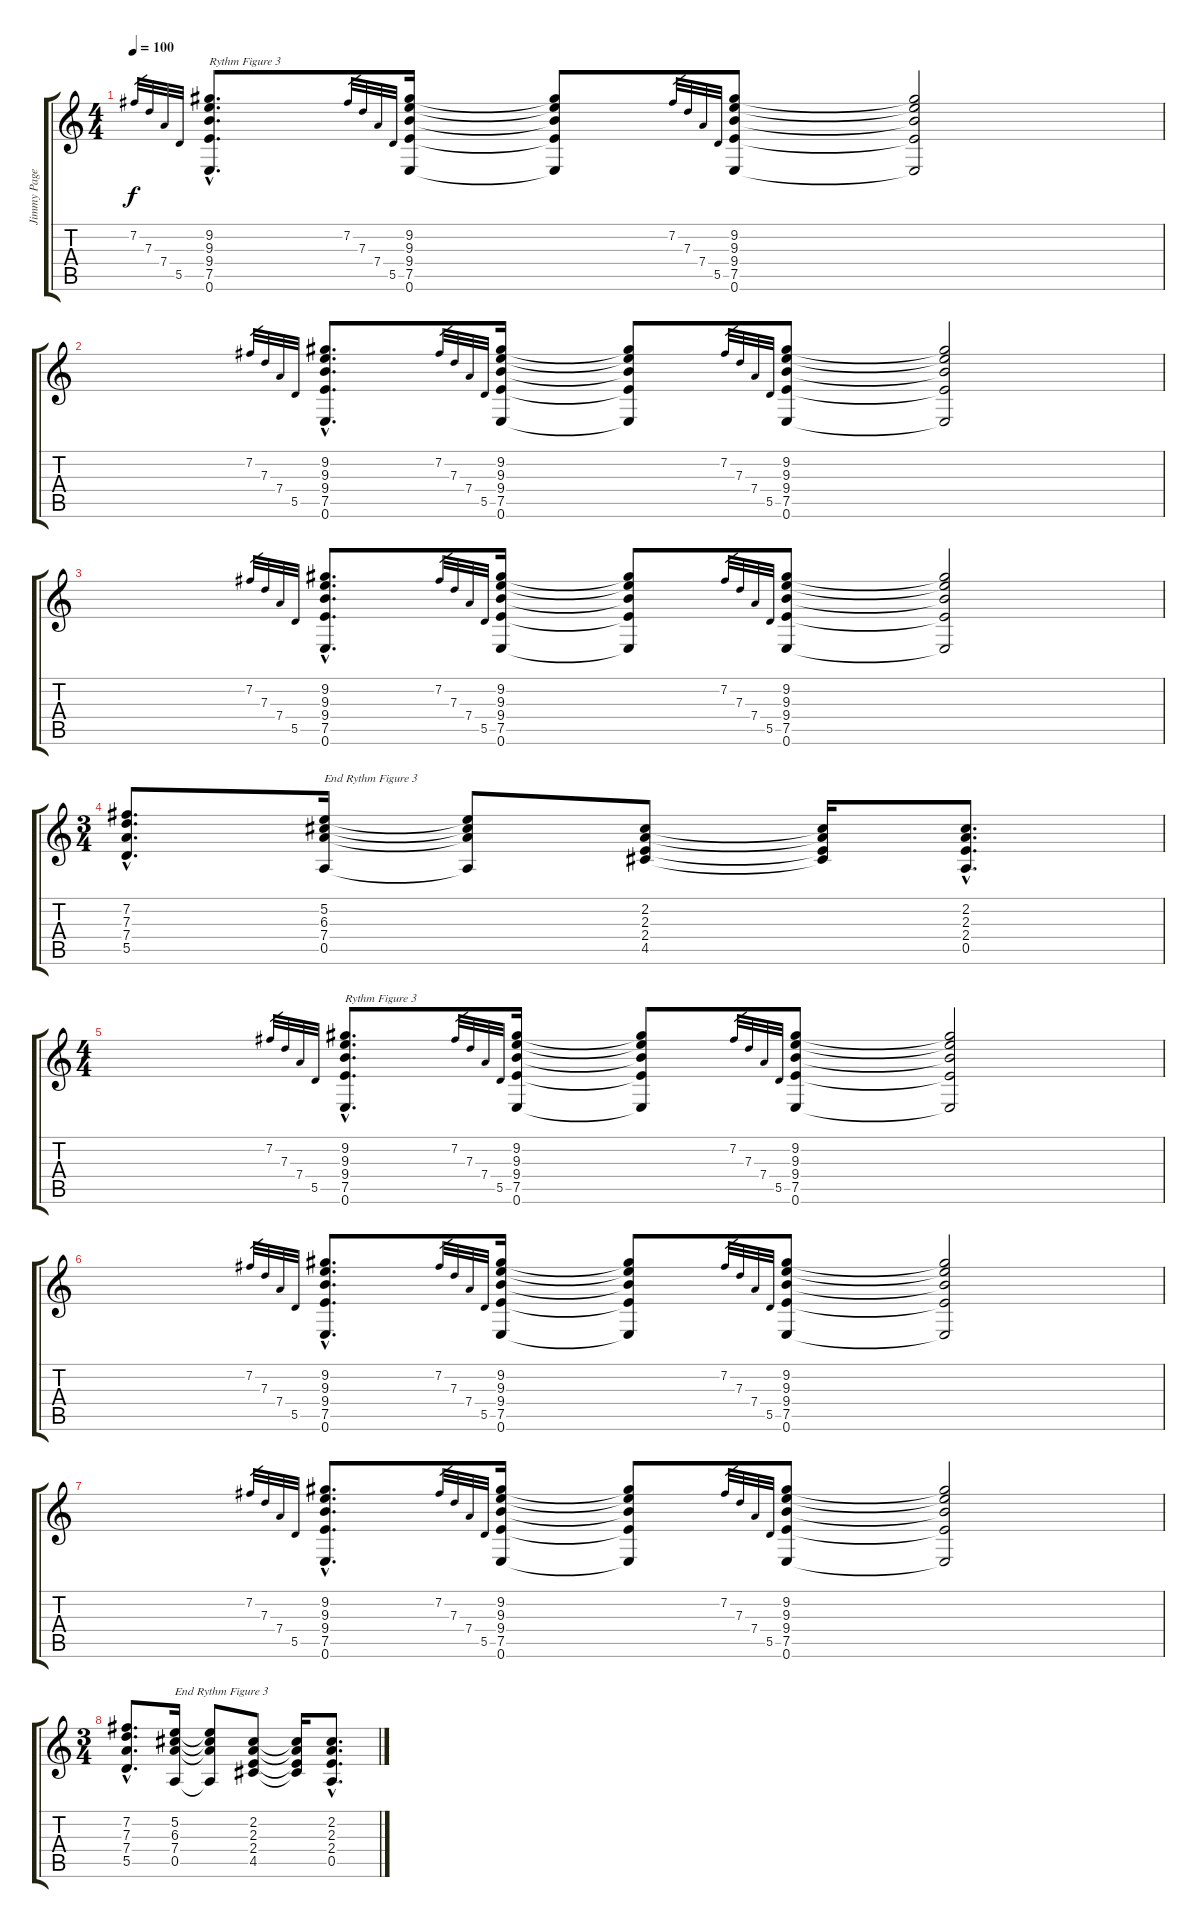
\track ("Jimmy Page Guitar 2" "Jimmy Page") {instrument electricguitarclean}
\staff {score tabs}
\tuning (E4 B3 G3 D3 A2 E2) {hide}
\ts (4 4)
\tempo 100
\clef g2
\ks c
7.2.32{gr dy f} 7.3.32{gr} 7.4.32{gr} 5.5.32{gr} (9.2{hac} 9.3{hac} 9.4{hac} 7.5{hac} 0.6{hac}).8{d txt "Rythm Figure 3"} 7.2.32{gr} 7.3.32{gr} 7.4.32{gr} 5.5.32{gr} (9.2 9.3 9.4 7.5 0.6).16 (9.2{t} 9.3{t} 9.4{t} 7.5{t} 0.6{t}).8 7.2.32{gr} 7.3.32{gr} 7.4.32{gr} 5.5.32{gr} (9.2 9.3 9.4 7.5 0.6).8 (9.2{t} 9.3{t} 9.4{t} 7.5{t} 0.6{t}).2 |
7.2.32{gr} 7.3.32{gr} 7.4.32{gr} 5.5.32{gr} (9.2{hac} 9.3{hac} 9.4{hac} 7.5{hac} 0.6{hac}).8{d} 7.2.32{gr} 7.3.32{gr} 7.4.32{gr} 5.5.32{gr} (9.2 9.3 9.4 7.5 0.6).16 (9.2{t} 9.3{t} 9.4{t} 7.5{t} 0.6{t}).8 7.2.32{gr} 7.3.32{gr} 7.4.32{gr} 5.5.32{gr} (9.2 9.3 9.4 7.5 0.6).8 (9.2{t} 9.3{t} 9.4{t} 7.5{t} 0.6{t}).2 |
7.2.32{gr} 7.3.32{gr} 7.4.32{gr} 5.5.32{gr} (9.2{hac} 9.3{hac} 9.4{hac} 7.5{hac} 0.6{hac}).8{d} 7.2.32{gr} 7.3.32{gr} 7.4.32{gr} 5.5.32{gr} (9.2 9.3 9.4 7.5 0.6).16 (9.2{t} 9.3{t} 9.4{t} 7.5{t} 0.6{t}).8 7.2.32{gr} 7.3.32{gr} 7.4.32{gr} 5.5.32{gr} (9.2 9.3 9.4 7.5 0.6).8 (9.2{t} 9.3{t} 9.4{t} 7.5{t} 0.6{t}).2 |
\ts (3 4)
(7.2{hac} 7.3{hac} 7.4{hac} 5.5{hac}).8{d} (5.2 6.3 7.4 0.5).16{txt "End Rythm Figure 3"} (5.2{t} 6.3{t} 7.4{t} 0.5{t}).8 (2.2 2.3 2.4 4.5).8 (2.2{t} 2.3{t} 2.4{t} 4.5{t}).16 (2.2{hac} 2.3{hac} 2.4{hac} 0.5{hac}).8{d} |
\ts (4 4)
7.2.32{gr} 7.3.32{gr} 7.4.32{gr} 5.5.32{gr} (9.2{hac} 9.3{hac} 9.4{hac} 7.5{hac} 0.6{hac}).8{d txt "Rythm Figure 3"} 7.2.32{gr} 7.3.32{gr} 7.4.32{gr} 5.5.32{gr} (9.2 9.3 9.4 7.5 0.6).16 (9.2{t} 9.3{t} 9.4{t} 7.5{t} 0.6{t}).8 7.2.32{gr} 7.3.32{gr} 7.4.32{gr} 5.5.32{gr} (9.2 9.3 9.4 7.5 0.6).8 (9.2{t} 9.3{t} 9.4{t} 7.5{t} 0.6{t}).2 |
7.2.32{gr} 7.3.32{gr} 7.4.32{gr} 5.5.32{gr} (9.2{hac} 9.3{hac} 9.4{hac} 7.5{hac} 0.6{hac}).8{d} 7.2.32{gr} 7.3.32{gr} 7.4.32{gr} 5.5.32{gr} (9.2 9.3 9.4 7.5 0.6).16 (9.2{t} 9.3{t} 9.4{t} 7.5{t} 0.6{t}).8 7.2.32{gr} 7.3.32{gr} 7.4.32{gr} 5.5.32{gr} (9.2 9.3 9.4 7.5 0.6).8 (9.2{t} 9.3{t} 9.4{t} 7.5{t} 0.6{t}).2 |
7.2.32{gr} 7.3.32{gr} 7.4.32{gr} 5.5.32{gr} (9.2{hac} 9.3{hac} 9.4{hac} 7.5{hac} 0.6{hac}).8{d} 7.2.32{gr} 7.3.32{gr} 7.4.32{gr} 5.5.32{gr} (9.2 9.3 9.4 7.5 0.6).16 (9.2{t} 9.3{t} 9.4{t} 7.5{t} 0.6{t}).8 7.2.32{gr} 7.3.32{gr} 7.4.32{gr} 5.5.32{gr} (9.2 9.3 9.4 7.5 0.6).8 (9.2{t} 9.3{t} 9.4{t} 7.5{t} 0.6{t}).2 |
\ts (3 4)
(7.2{hac} 7.3{hac} 7.4{hac} 5.5{hac}).8{d} (5.2 6.3 7.4 0.5).16{txt "End Rythm Figure 3"} (5.2{t} 6.3{t} 7.4{t} 0.5{t}).8 (2.2 2.3 2.4 4.5).8 (2.2{t} 2.3{t} 2.4{t} 4.5{t}).16 (2.2{hac} 2.3{hac} 2.4{hac} 0.5{hac}).8{d}
